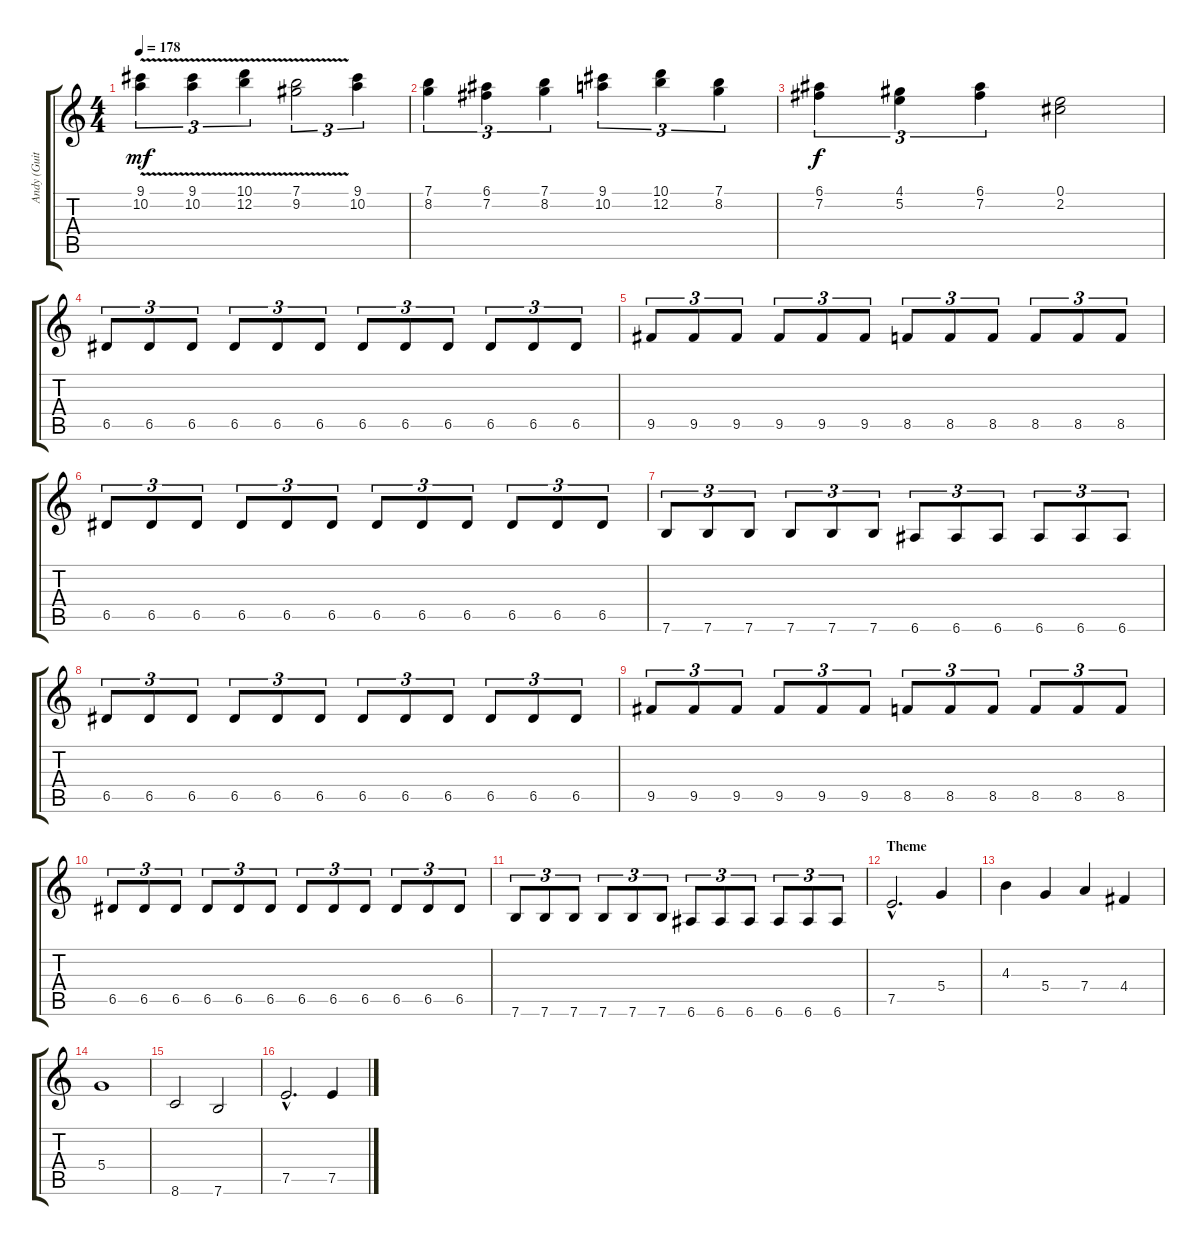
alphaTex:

\track ("Andy (Guitar)" "Andy (Guit") {instrument overdrivenguitar}
\staff {score tabs}
\tuning (E4 B3 G3 D3 A2 E2) {hide}
\ts (4 4)
\tempo 178
\clef g2
\ks c
(9.1{v} 10.2{v}).4{tu (3 2) dy mf} (9.1{v} 10.2{v}).4{tu (3 2)} (10.1{v} 12.2{v}).4{tu (3 2)} (7.1{v} 9.2{v}).2{tu (3 2)} (9.1 10.2).4{tu (3 2)} |
(7.1 8.2).4{tu (3 2)} (6.1 7.2).4{tu (3 2)} (7.1 8.2).4{tu (3 2)} (9.1 10.2).4{tu (3 2)} (10.1 12.2).4{tu (3 2)} (7.1 8.2).4{tu (3 2)} |
(6.1 7.2).4{tu (3 2) dy f} (4.1 5.2).4{tu (3 2)} (6.1 7.2).4{tu (3 2)} (0.1 2.2).2 |
6.5.8{tu (3 2)} 6.5.8{tu (3 2)} 6.5.8{tu (3 2)} 6.5.8{tu (3 2)} 6.5.8{tu (3 2)} 6.5.8{tu (3 2)} 6.5.8{tu (3 2)} 6.5.8{tu (3 2)} 6.5.8{tu (3 2)} 6.5.8{tu (3 2)} 6.5.8{tu (3 2)} 6.5.8{tu (3 2)} |
9.5.8{tu (3 2)} 9.5.8{tu (3 2)} 9.5.8{tu (3 2)} 9.5.8{tu (3 2)} 9.5.8{tu (3 2)} 9.5.8{tu (3 2)} 8.5.8{tu (3 2)} 8.5.8{tu (3 2)} 8.5.8{tu (3 2)} 8.5.8{tu (3 2)} 8.5.8{tu (3 2)} 8.5.8{tu (3 2)} |
6.5.8{tu (3 2)} 6.5.8{tu (3 2)} 6.5.8{tu (3 2)} 6.5.8{tu (3 2)} 6.5.8{tu (3 2)} 6.5.8{tu (3 2)} 6.5.8{tu (3 2)} 6.5.8{tu (3 2)} 6.5.8{tu (3 2)} 6.5.8{tu (3 2)} 6.5.8{tu (3 2)} 6.5.8{tu (3 2)} |
7.6.8{tu (3 2)} 7.6.8{tu (3 2)} 7.6.8{tu (3 2)} 7.6.8{tu (3 2)} 7.6.8{tu (3 2)} 7.6.8{tu (3 2)} 6.6.8{tu (3 2)} 6.6.8{tu (3 2)} 6.6.8{tu (3 2)} 6.6.8{tu (3 2)} 6.6.8{tu (3 2)} 6.6.8{tu (3 2)} |
6.5.8{tu (3 2)} 6.5.8{tu (3 2)} 6.5.8{tu (3 2)} 6.5.8{tu (3 2)} 6.5.8{tu (3 2)} 6.5.8{tu (3 2)} 6.5.8{tu (3 2)} 6.5.8{tu (3 2)} 6.5.8{tu (3 2)} 6.5.8{tu (3 2)} 6.5.8{tu (3 2)} 6.5.8{tu (3 2)} |
9.5.8{tu (3 2)} 9.5.8{tu (3 2)} 9.5.8{tu (3 2)} 9.5.8{tu (3 2)} 9.5.8{tu (3 2)} 9.5.8{tu (3 2)} 8.5.8{tu (3 2)} 8.5.8{tu (3 2)} 8.5.8{tu (3 2)} 8.5.8{tu (3 2)} 8.5.8{tu (3 2)} 8.5.8{tu (3 2)} |
6.5.8{tu (3 2)} 6.5.8{tu (3 2)} 6.5.8{tu (3 2)} 6.5.8{tu (3 2)} 6.5.8{tu (3 2)} 6.5.8{tu (3 2)} 6.5.8{tu (3 2)} 6.5.8{tu (3 2)} 6.5.8{tu (3 2)} 6.5.8{tu (3 2)} 6.5.8{tu (3 2)} 6.5.8{tu (3 2)} |
7.6.8{tu (3 2)} 7.6.8{tu (3 2)} 7.6.8{tu (3 2)} 7.6.8{tu (3 2)} 7.6.8{tu (3 2)} 7.6.8{tu (3 2)} 6.6.8{tu (3 2)} 6.6.8{tu (3 2)} 6.6.8{tu (3 2)} 6.6.8{tu (3 2)} 6.6.8{tu (3 2)} 6.6.8{tu (3 2)} |
\section ("" "Theme")
7.5{hac}.2{d} 5.4.4 |
4.3.4 5.4.4 7.4.4 4.4.4 |
5.4.1 |
8.6.2 7.6.2 |
7.5{hac}.2{d} 7.5.4
